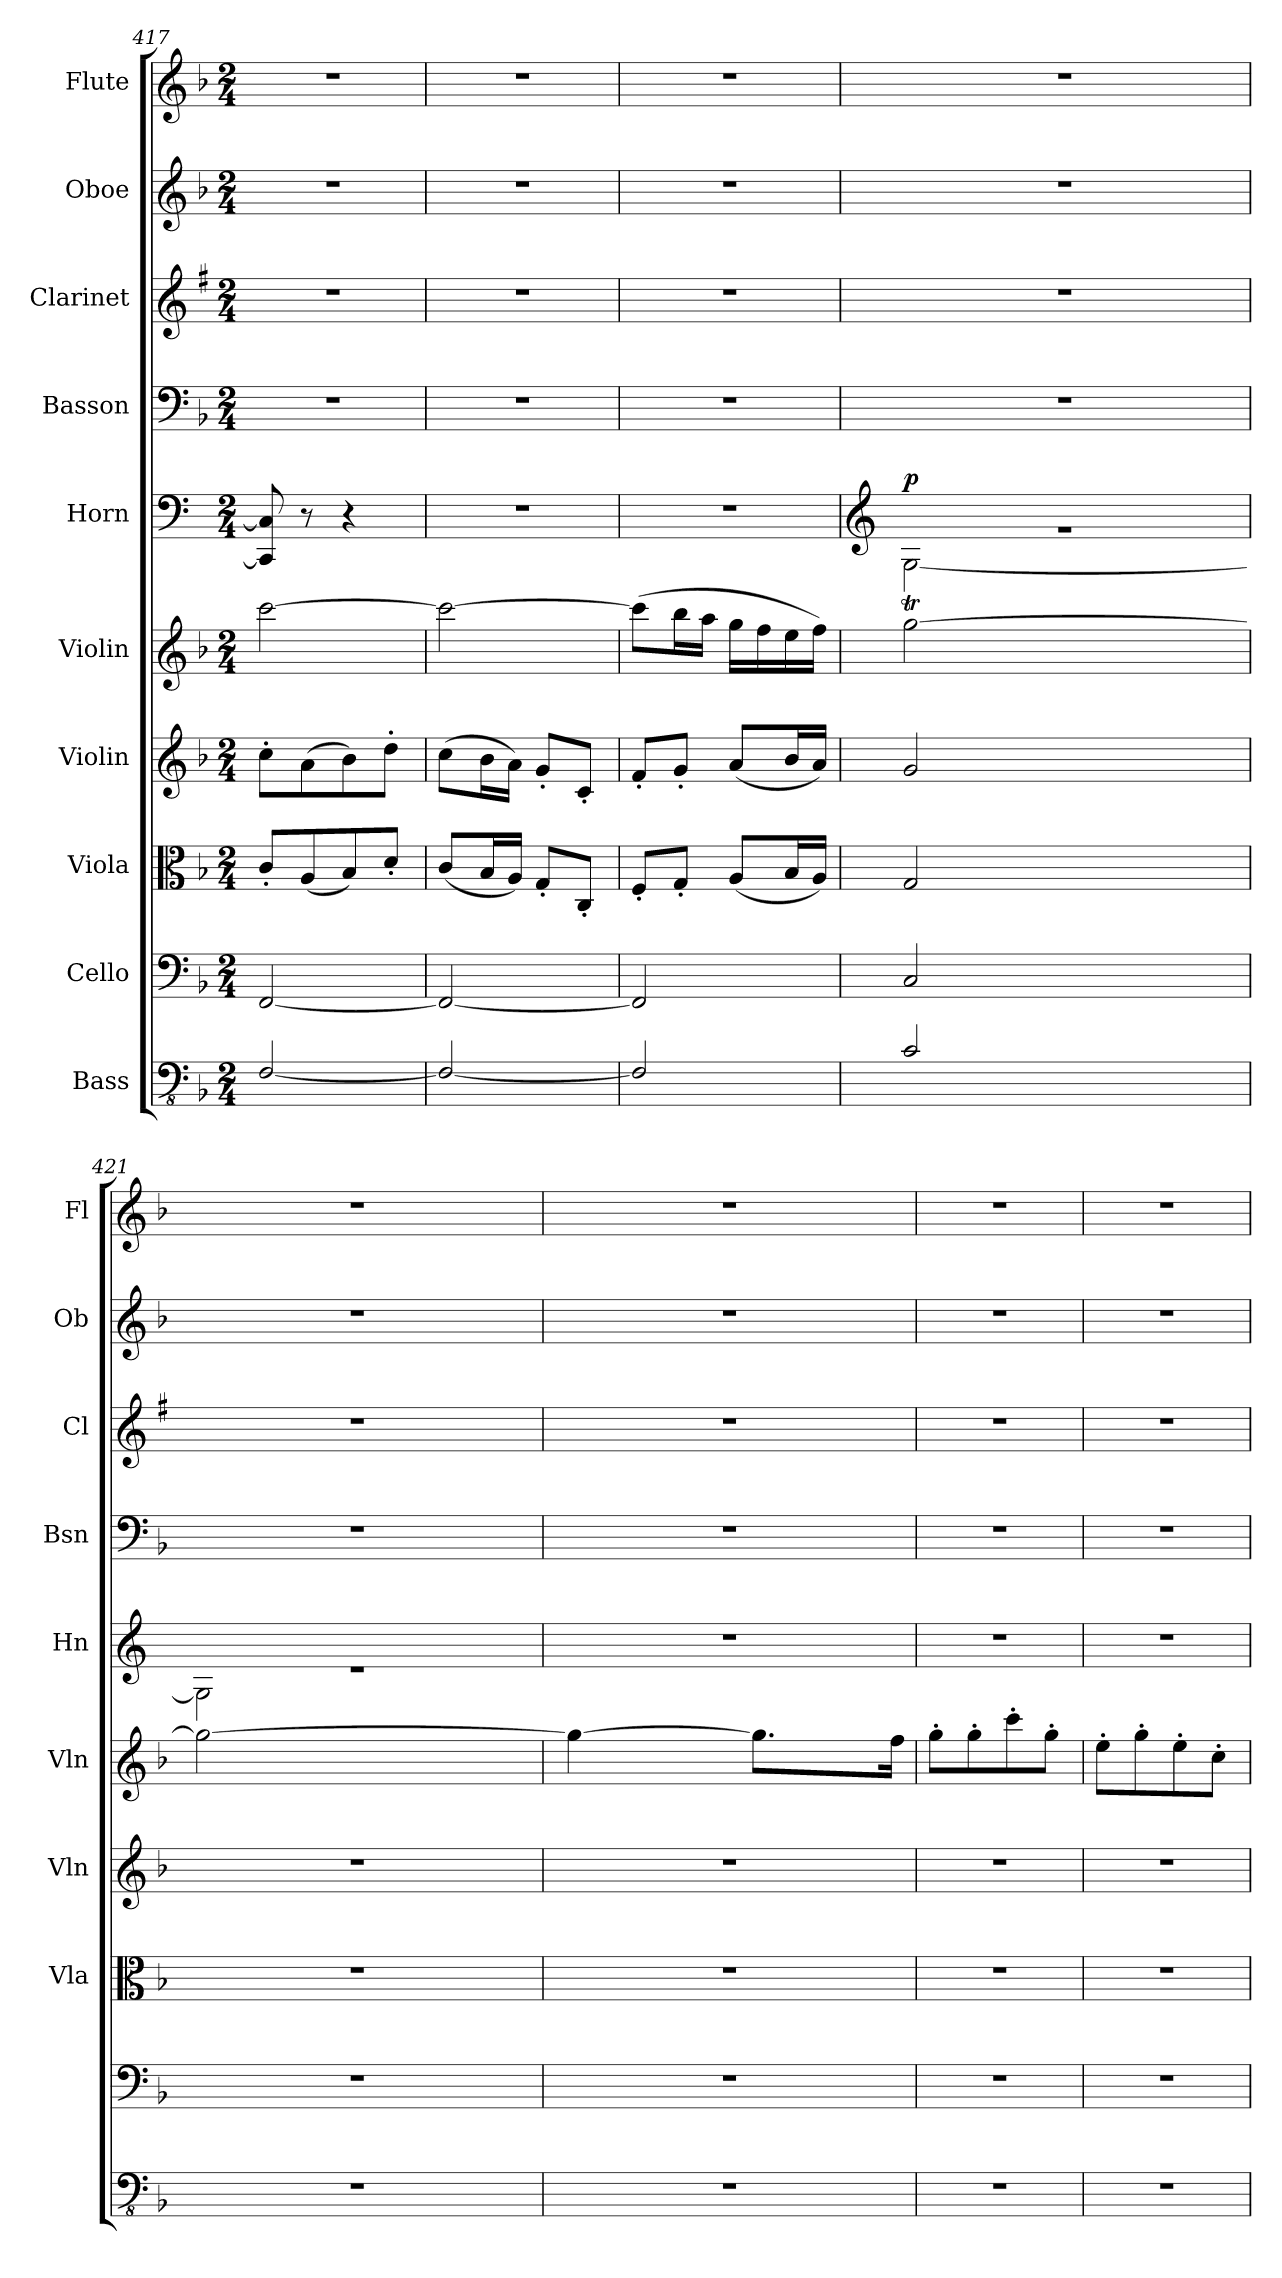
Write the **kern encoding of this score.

**kern	**kern	**kern	**kern	**kern	**dynam	**kern	**dynam	**kern	**kern	**kern	**kern
*part10	*part9	*part8	*part7	*part6	*part6	*part5	*part5	*part4	*part3	*part2	*part1
*staff10	*staff9	*staff8	*staff7	*staff6	*staff6	*staff5	*staff5	*staff4	*staff3	*staff2	*staff1
*I"Bass	*I"Cello	*I"Viola	*I"Violin	*I"Violin	*	*I"Horn	*	*I"Basson	*I"Clarinet	*I"Oboe	*I"Flute
*	*	*I'Vla	*I'Vln	*I'Vln	*	*I'Hn	*	*I'Bsn	*I'Cl	*I'Ob	*I'Fl
*clefFv4	*clefF4	*clefC3	*clefG2	*clefG2	*	*clefF4	*	*clefF4	*clefG2	*clefG2	*clefG2
*ITrd7c12	*	*	*	*	*	*ITrd4c7	*	*	*ITrd1c2	*	*
*k[b-]	*k[b-]	*k[b-]	*k[b-]	*k[b-]	*	*k[b-]	*	*k[b-]	*k[b-]	*k[b-]	*k[b-]
*M2/4	*M2/4	*M2/4	*M2/4	*M2/4	*	*M2/4	*	*M2/4	*M2/4	*M2/4	*M2/4
=417	=417	=417	=417	=417	=417	=417	=417	=417	=417	=417	=417
[2FFF/	[2FF/	8c'/L	8cc'\L	[2ccc\	.	8FFF/] 8FF/]	.	2r	2r	2r	2r
.	.	(<8A/	(>8a\	.	.	8r	.	.	.	.	.
.	.	8B-/)	8b-\)	.	.	4r	.	.	.	.	.
.	.	8d'/J	8dd'\J	.	.	.	.	.	.	.	.
!!LO:PB:g=z
=418	=418	=418	=418	=418	=418	=418	=418	=418	=418	=418	=418
2FFF/_	2FF/_	(<8c/L	(>8cc\L	2ccc\_	.	2r	.	2r	2r	2r	2r
.	.	16B-/L	16b-\L	.	.	.	.	.	.	.	.
.	.	16A/JJ)	16a\JJ)	.	.	.	.	.	.	.	.
.	.	8G'/L	8g'/L	.	.	.	.	.	.	.	.
.	.	8C'/J	8c'/J	.	.	.	.	.	.	.	.
=419	=419	=419	=419	=419	=419	=419	=419	=419	=419	=419	=419
2FFF/]	2FF/]	8F'/L	8f'/L	(>8ccc\L]	.	2r	.	2r	2r	2r	2r
.	.	8G'/J	8g'/J	16bb-\L	.	.	.	.	.	.	.
.	.	.	.	16aa\JJ	.	.	.	.	.	.	.
.	.	(<8A/L	(<8a/L	16gg\LL	.	.	.	.	.	.	.
.	.	.	.	16ff\	.	.	.	.	.	.	.
.	.	16B-/L	16b-/L	16ee\	.	.	.	.	.	.	.
.	.	16A/JJ)	16a/JJ)	16ff\JJ)	.	.	.	.	.	.	.
=420	=420	=420	=420	=420	=420	=420	=420	=420	=420	=420	=420
*	*	*	*	*	*	*clefG2	*	*	*	*	*
*	*	*	*	*^	*	*^	*	*	*	*	*
!	!	!	!	!	!	!	!	!	!LO:DY:a	!	!	!	!
2CC/	2C/	2G/	2g/	[2ggT\	32aa!yy	.	2rg	[2C\	p	2r	2r	2r	2r
.	.	.	.	.	32gg!yy	.	.	.	.	.	.	.	.
.	.	.	.	.	32aa!yy	.	.	.	.	.	.	.	.
.	.	.	.	.	32gg!yy	.	.	.	.	.	.	.	.
.	.	.	.	.	32aa!yy	.	.	.	.	.	.	.	.
.	.	.	.	.	32gg!yy	.	.	.	.	.	.	.	.
.	.	.	.	.	32aa!yy	.	.	.	.	.	.	.	.
.	.	.	.	.	32gg!yy	.	.	.	.	.	.	.	.
.	.	.	.	.	32aa!yy	.	.	.	.	.	.	.	.
.	.	.	.	.	32gg!yy	.	.	.	.	.	.	.	.
.	.	.	.	.	32aa!yy	.	.	.	.	.	.	.	.
.	.	.	.	.	32gg!yy	.	.	.	.	.	.	.	.
.	.	.	.	.	32aa!yy	.	.	.	.	.	.	.	.
.	.	.	.	.	32gg!yy	.	.	.	.	.	.	.	.
.	.	.	.	.	32aa!yy	.	.	.	.	.	.	.	.
.	.	.	.	.	32gg!yy	.	.	.	.	.	.	.	.
=421	=421	=421	=421	=421	=421	=421	=421	=421	=421	=421	=421	=421	=421
2r	2r	2r	2r	2gg\_	32aa!yy	.	2re	2C\]	.	2r	2r	2r	2r
.	.	.	.	.	32gg!yy	.	.	.	.	.	.	.	.
.	.	.	.	.	32aa!yy	.	.	.	.	.	.	.	.
.	.	.	.	.	32gg!yy	.	.	.	.	.	.	.	.
.	.	.	.	.	32aa!yy	.	.	.	.	.	.	.	.
.	.	.	.	.	32gg!yy	.	.	.	.	.	.	.	.
.	.	.	.	.	32aa!yy	.	.	.	.	.	.	.	.
.	.	.	.	.	32gg!yy	.	.	.	.	.	.	.	.
.	.	.	.	.	32aa!yy	.	.	.	.	.	.	.	.
.	.	.	.	.	32gg!yy	.	.	.	.	.	.	.	.
.	.	.	.	.	32aa!yy	.	.	.	.	.	.	.	.
.	.	.	.	.	32gg!yy	.	.	.	.	.	.	.	.
.	.	.	.	.	32aa!yy	.	.	.	.	.	.	.	.
.	.	.	.	.	32gg!yy	.	.	.	.	.	.	.	.
.	.	.	.	.	32aa!yy	.	.	.	.	.	.	.	.
.	.	.	.	.	32gg!yy	.	.	.	.	.	.	.	.
*	*	*	*	*	*	*	*v	*v	*	*	*	*	*
!!LO:PB:g=z
=422	=422	=422	=422	=422	=422	=422	=422	=422	=422	=422	=422	=422
2r	2r	2r	2r	4gg\_	32aa!yy	.	2r	.	2r	2r	2r	2r
.	.	.	.	.	32gg!yy	.	.	.	.	.	.	.
.	.	.	.	.	32aa!yy	.	.	.	.	.	.	.
.	.	.	.	.	32gg!yy	.	.	.	.	.	.	.
.	.	.	.	.	32aa!yy	.	.	.	.	.	.	.
.	.	.	.	.	32gg!yy	.	.	.	.	.	.	.
.	.	.	.	.	32aa!yy	.	.	.	.	.	.	.
.	.	.	.	.	32gg!yy	.	.	.	.	.	.	.
.	.	.	.	8.gg\L]	32aa!yy	.	.	.	.	.	.	.
.	.	.	.	.	32gg!yy	.	.	.	.	.	.	.
.	.	.	.	.	32aa!yy	.	.	.	.	.	.	.
.	.	.	.	.	32gg!yy	.	.	.	.	.	.	.
.	.	.	.	.	32aa!yy	.	.	.	.	.	.	.
.	.	.	.	.	32ggTTT!yy	.	.	.	.	.	.	.
.	.	.	.	16ff\Jk	16ryy	.	.	.	.	.	.	.
=423	=423	=423	=423	=423	=423	=423	=423	=423	=423	=423	=423	=423
!	!	!	!	!	!	!LO:DY:b	!	!	!	!	!	!
!	!	!	!	!	!	!LO:DY:n=1:b	!	!	!	!	!	!
*	*	*	*	*v	*v	*	*	*	*	*	*	*
2r	2r	2r	2r	8gg'\L	pp other-dynamics	2r	.	2r	2r	2r	2r
.	.	.	.	8gg'\	.	.	.	.	.	.	.
.	.	.	.	8ccc'\	.	.	.	.	.	.	.
.	.	.	.	8gg'\J	.	.	.	.	.	.	.
=424	=424	=424	=424	=424	=424	=424	=424	=424	=424	=424	=424
2r	2r	2r	2r	8ee'\L	.	2r	.	2r	2r	2r	2r
.	.	.	.	8gg'\	.	.	.	.	.	.	.
.	.	.	.	8ee'\	.	.	.	.	.	.	.
.	.	.	.	8cc'\J	.	.	.	.	.	.	.
=	=	=	=	=	=	=	=	=	=	=	=
*-	*-	*-	*-	*-	*-	*-	*-	*-	*-	*-	*-
